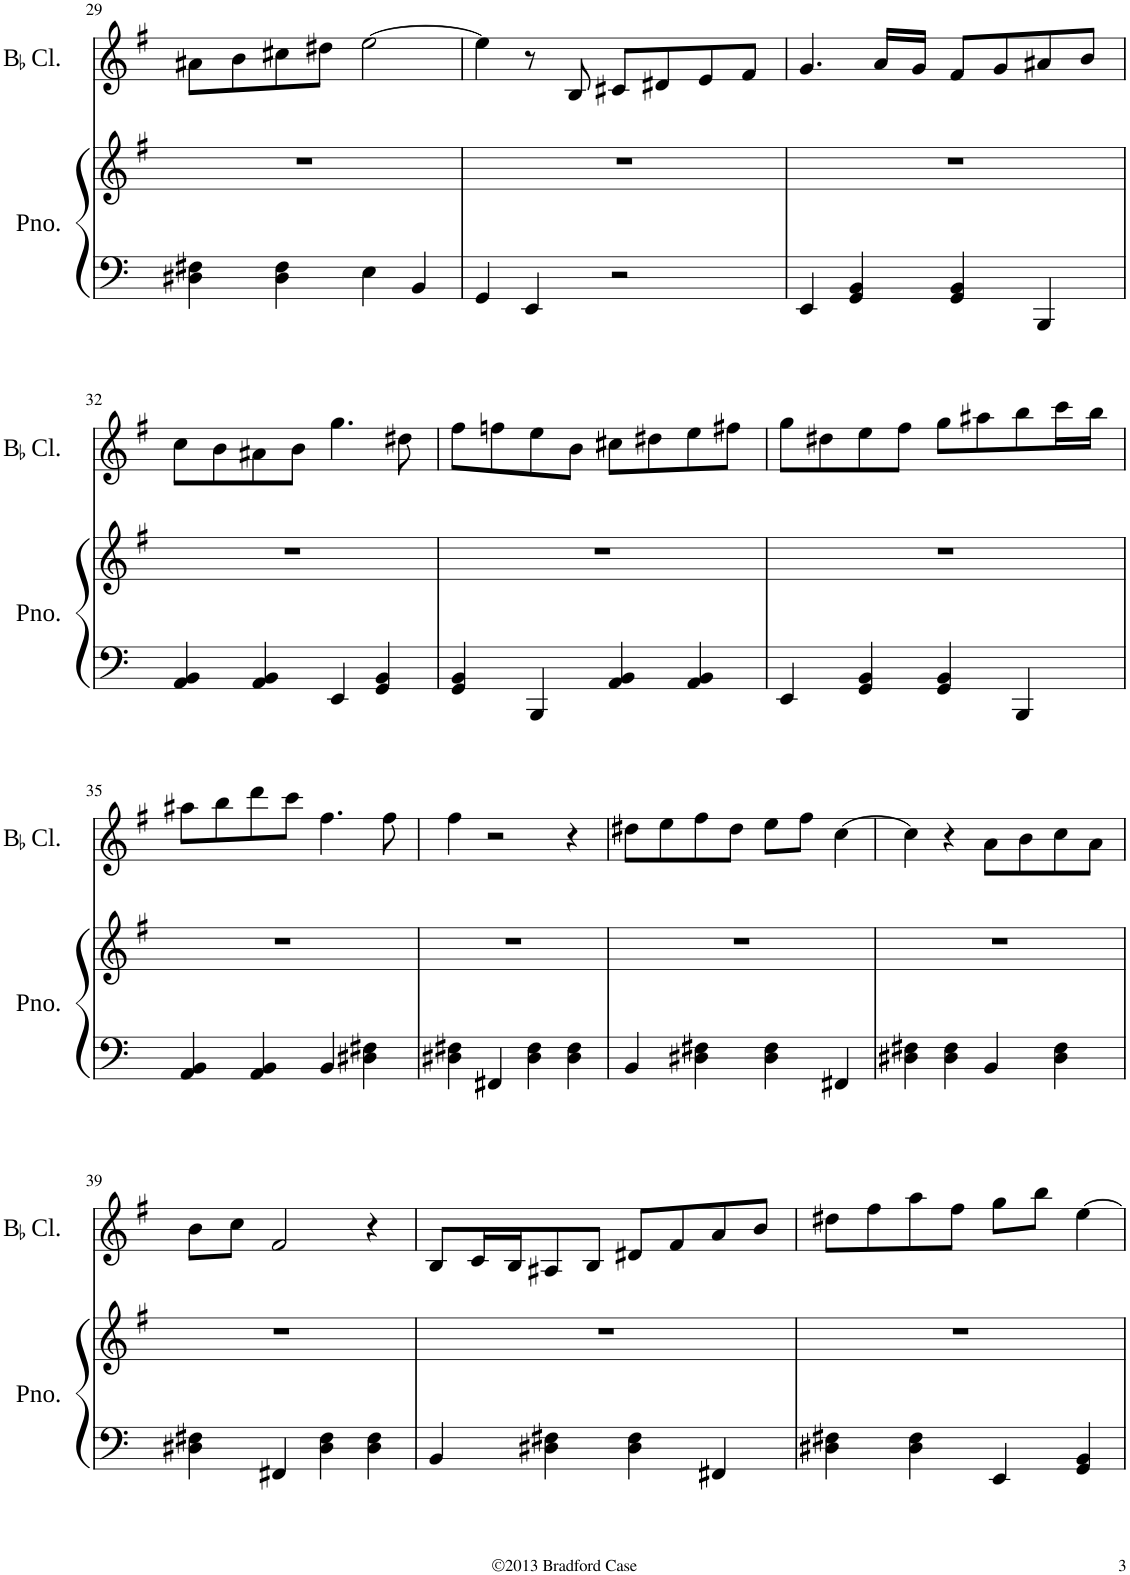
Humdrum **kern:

**kern	**kern	**kern
*part2	*part2	*part1
*staff3	*staff2	*staff1
*I"Piano	*	*I"BaccidentalFlat Clarinet
*I'Pno.	*	*I'BaccidentalFlat Cl.
!!LO:PB:g=z
*clefF4	*clefG2	*clefG2
*	*	*Trd1c2
*	*k[f#]	*k[f#]
=29	=29	=29
4D#X\ 4F#X\	1r	8a#X\L
.	.	8b\
4D#\ 4F#\	.	8cc#X\
.	.	8dd#X\J
4E\	.	[2ee\
4BB/	.	.
=30	=30	=30
4GG/	1r	4ee\]
4EE/	.	8r
.	.	8B/
2r	.	8c#X/L
.	.	8d#X/
.	.	8e/
.	.	8f#/J
=31	=31	=31
4EE/	1r	4.g/
4GG/ 4BB/	.	.
.	.	16a/LL
.	.	16g/JJ
4GG/ 4BB/	.	8f#/L
.	.	8g/
4BBB/	.	8a#X/
.	.	8b/J
!!LO:LB:g=z
=32	=32	=32
4AA/ 4BB/	1r	8cc\L
.	.	8b\
4AA/ 4BB/	.	8a#X\
.	.	8b\J
4EE/	.	4.gg\
4GG/ 4BB/	.	.
.	.	8dd#X\
=33	=33	=33
4GG/ 4BB/	1r	8ff#\L
.	.	8ffn\
4BBB/	.	8ee\
.	.	8b\J
4AA/ 4BB/	.	8cc#X\L
.	.	8dd#X\
4AA/ 4BB/	.	8ee\
.	.	8ff#X\J
=34	=34	=34
4EE/	1r	8gg\L
.	.	8dd#X\
4GG/ 4BB/	.	8ee\
.	.	8ff#\J
4GG/ 4BB/	.	8gg\L
.	.	8aa#X\
4BBB/	.	8bb\
.	.	16ccc\L
.	.	16bb\JJ
!!LO:LB:g=z
=35	=35	=35
4AA/ 4BB/	1r	8aa#X\L
.	.	8bb\
4AA/ 4BB/	.	8ddd\
.	.	8ccc\J
4BB/	.	4.ff#\
4D#X\ 4F#X\	.	.
.	.	8ff#\
=36	=36	=36
4D#X\ 4F#X\	1r	4ff#\
4FF#X/	.	2r
4D#\ 4F#\	.	.
4D#\ 4F#\	.	4r
=37	=37	=37
4BB/	1r	8dd#X\L
.	.	8ee\
4D#X\ 4F#X\	.	8ff#\
.	.	8dd#\J
4D#\ 4F#\	.	8ee\L
.	.	8ff#\J
4FF#X/	.	[4cc\
=38	=38	=38
4D#X\ 4F#X\	1r	4cc\]
4D#\ 4F#\	.	4r
4BB/	.	8a\L
.	.	8b\
4D#\ 4F#\	.	8cc\
.	.	8a\J
!!LO:LB:g=z
=39	=39	=39
4D#X\ 4F#X\	1r	8b\L
.	.	8cc\J
4FF#X/	.	2f#/
4D#\ 4F#\	.	.
4D#\ 4F#\	.	4r
=40	=40	=40
4BB/	1r	8B/L
.	.	16c/L
.	.	16B/J
4D#X\ 4F#X\	.	8A#X/
.	.	8B/J
4D#\ 4F#\	.	8d#X/L
.	.	8f#/
4FF#X/	.	8a/
.	.	8b/J
=41	=41	=41
4D#X\ 4F#X\	1r	8dd#X\L
.	.	8ff#\
4D#\ 4F#\	.	8aa\
.	.	8ff#\J
4EE/	.	8gg\L
.	.	8bb\J
4GG/ 4BB/	.	[4ee\
=	=	=
*-	*-	*-
